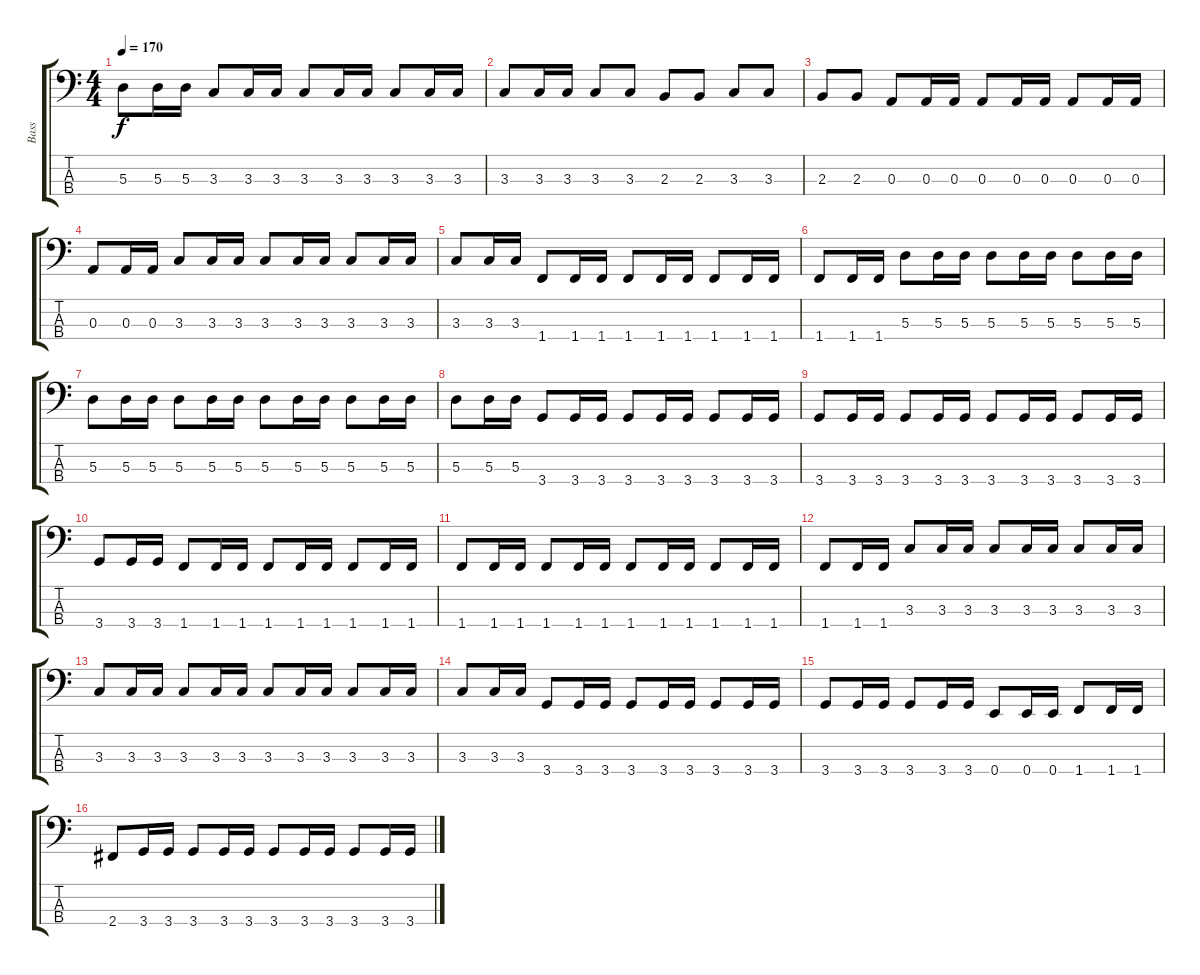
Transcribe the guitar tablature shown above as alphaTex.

\track ("Bass" "Bass") {instrument electricbassfinger}
\staff {score tabs}
\tuning (G2 D2 A1 E1) {hide}
\ts (4 4)
\tempo 170
\clef f4
\ks c
5.3.8{dy f} 5.3.16 5.3.16 3.3.8 3.3.16 3.3.16 3.3.8 3.3.16 3.3.16 3.3.8 3.3.16 3.3.16 |
3.3.8 3.3.16 3.3.16 3.3.8 3.3.8 2.3.8 2.3.8 3.3.8 3.3.8 |
2.3.8 2.3.8 0.3.8 0.3.16 0.3.16 0.3.8 0.3.16 0.3.16 0.3.8 0.3.16 0.3.16 |
0.3.8 0.3.16 0.3.16 3.3.8 3.3.16 3.3.16 3.3.8 3.3.16 3.3.16 3.3.8 3.3.16 3.3.16 |
3.3.8 3.3.16 3.3.16 1.4.8 1.4.16 1.4.16 1.4.8 1.4.16 1.4.16 1.4.8 1.4.16 1.4.16 |
1.4.8 1.4.16 1.4.16 5.3.8 5.3.16 5.3.16 5.3.8 5.3.16 5.3.16 5.3.8 5.3.16 5.3.16 |
5.3.8 5.3.16 5.3.16 5.3.8 5.3.16 5.3.16 5.3.8 5.3.16 5.3.16 5.3.8 5.3.16 5.3.16 |
5.3.8 5.3.16 5.3.16 3.4.8 3.4.16 3.4.16 3.4.8 3.4.16 3.4.16 3.4.8 3.4.16 3.4.16 |
3.4.8 3.4.16 3.4.16 3.4.8 3.4.16 3.4.16 3.4.8 3.4.16 3.4.16 3.4.8 3.4.16 3.4.16 |
3.4.8 3.4.16 3.4.16 1.4.8 1.4.16 1.4.16 1.4.8 1.4.16 1.4.16 1.4.8 1.4.16 1.4.16 |
1.4.8 1.4.16 1.4.16 1.4.8 1.4.16 1.4.16 1.4.8 1.4.16 1.4.16 1.4.8 1.4.16 1.4.16 |
1.4.8 1.4.16 1.4.16 3.3.8 3.3.16 3.3.16 3.3.8 3.3.16 3.3.16 3.3.8 3.3.16 3.3.16 |
3.3.8 3.3.16 3.3.16 3.3.8 3.3.16 3.3.16 3.3.8 3.3.16 3.3.16 3.3.8 3.3.16 3.3.16 |
3.3.8 3.3.16 3.3.16 3.4.8 3.4.16 3.4.16 3.4.8 3.4.16 3.4.16 3.4.8 3.4.16 3.4.16 |
3.4.8 3.4.16 3.4.16 3.4.8 3.4.16 3.4.16 0.4.8 0.4.16 0.4.16 1.4.8 1.4.16 1.4.16 |
2.4.8 3.4.16 3.4.16 3.4.8 3.4.16 3.4.16 3.4.8 3.4.16 3.4.16 3.4.8 3.4.16 3.4.16
